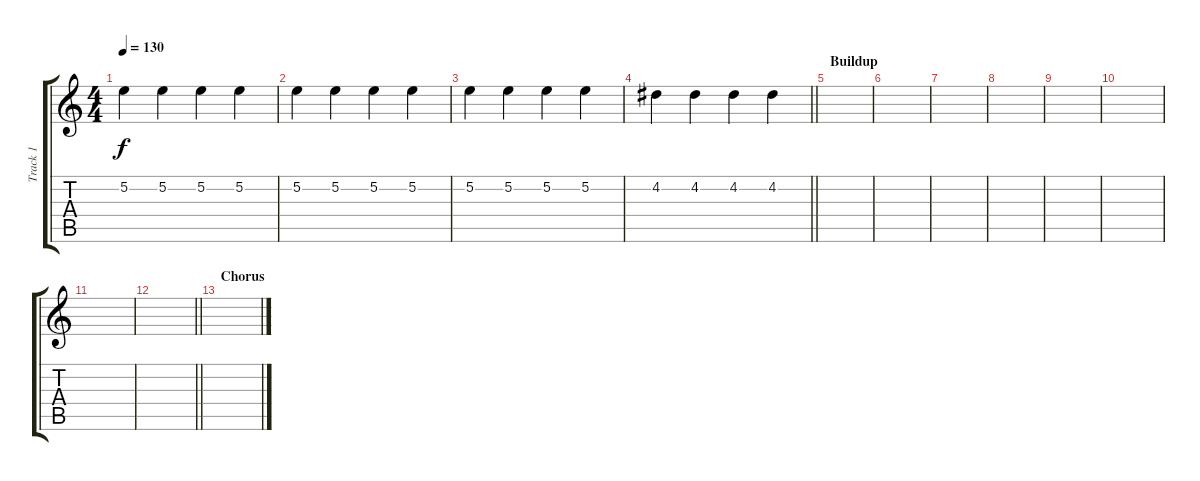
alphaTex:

\track ("Track 1" "Track 1") {instrument overdrivenguitar}
\staff {score tabs}
\tuning (E4 B3 G3 D3 A2 E2) {hide}
\ts (4 4)
\tempo 130
\clef g2
\ks c
5.2.4{dy f} 5.2.4 5.2.4 5.2.4 |
5.2.4 5.2.4 5.2.4 5.2.4 |
5.2.4 5.2.4 5.2.4 5.2.4 |
\barLineRight lightlight
4.2.4 4.2.4 4.2.4 4.2.4 |
\section ("" "Buildup")
|
|
|
|
|
|
|
\barLineRight lightlight
|
\section ("" "Chorus")
